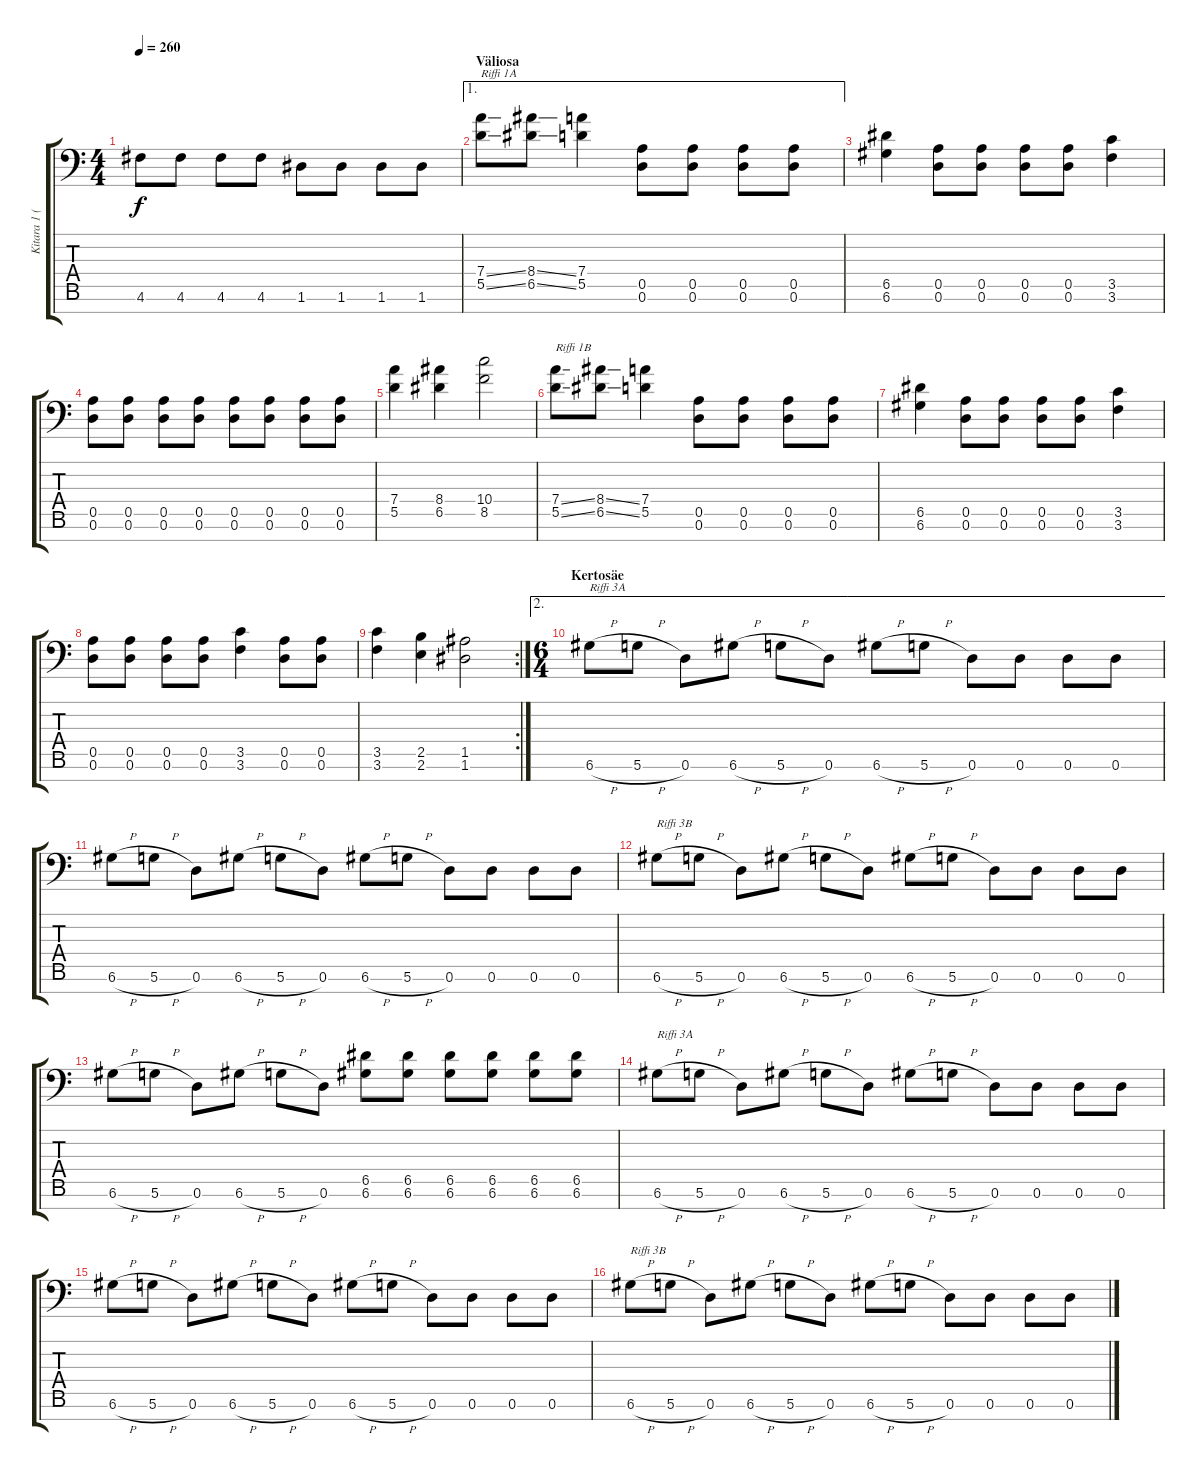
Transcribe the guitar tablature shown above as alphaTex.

\track ("Kitara 1 (Kuisma)" "Kitara 1 (") {instrument distortionguitar}
\staff {score tabs}
\tuning (E4 B3 G3 D3 A2 D2 A1) {hide}
\ts (4 4)
\tempo 260
\clef f4
\ks c
4.6.8{dy f} 4.6.8 4.6.8 4.6.8 1.6.8 1.6.8 1.6.8 1.6.8 |
\ae 1
\section ("" "Väliosa")
(7.4{ss} 5.5{ss}).8{txt "Riffi 1A"} (8.4{ss} 6.5{ss}).8 (7.4 5.5).4 (0.5 0.6).8 (0.5 0.6).8 (0.5 0.6).8 (0.5 0.6).8 |
(6.5 6.6).4 (0.5 0.6).8 (0.5 0.6).8 (0.5 0.6).8 (0.5 0.6).8 (3.5 3.6).4 |
(0.5 0.6).8 (0.5 0.6).8 (0.5 0.6).8 (0.5 0.6).8 (0.5 0.6).8 (0.5 0.6).8 (0.5 0.6).8 (0.5 0.6).8 |
(7.4 5.5).4 (8.4 6.5).4 (10.4 8.5).2 |
(7.4{ss} 5.5{ss}).8{txt "Riffi 1B"} (8.4{ss} 6.5{ss}).8 (7.4 5.5).4 (0.5 0.6).8 (0.5 0.6).8 (0.5 0.6).8 (0.5 0.6).8 |
(6.5 6.6).4 (0.5 0.6).8 (0.5 0.6).8 (0.5 0.6).8 (0.5 0.6).8 (3.5 3.6).4 |
(0.5 0.6).8 (0.5 0.6).8 (0.5 0.6).8 (0.5 0.6).8 (3.5 3.6).4 (0.5 0.6).8 (0.5 0.6).8 |
\rc 2
(3.5 3.6).4 (2.5 2.6).4 (1.5 1.6).2 |
\ae 2
\ts (6 4)
\section ("" "Kertosäe")
6.6{h}.8{txt "Riffi 3A"} 5.6{h}.8 0.6.8 6.6{h}.8 5.6{h}.8 0.6.8 6.6{h}.8 5.6{h}.8 0.6.8 0.6.8 0.6.8 0.6.8 |
6.6{h}.8 5.6{h}.8 0.6.8 6.6{h}.8 5.6{h}.8 0.6.8 6.6{h}.8 5.6{h}.8 0.6.8 0.6.8 0.6.8 0.6.8 |
6.6{h}.8{txt "Riffi 3B"} 5.6{h}.8 0.6.8 6.6{h}.8 5.6{h}.8 0.6.8 6.6{h}.8 5.6{h}.8 0.6.8 0.6.8 0.6.8 0.6.8 |
6.6{h}.8 5.6{h}.8 0.6.8 6.6{h}.8 5.6{h}.8 0.6.8 (6.5 6.6).8 (6.5 6.6).8 (6.5 6.6).8 (6.5 6.6).8 (6.5 6.6).8 (6.5 6.6).8 |
6.6{h}.8{txt "Riffi 3A"} 5.6{h}.8 0.6.8 6.6{h}.8 5.6{h}.8 0.6.8 6.6{h}.8 5.6{h}.8 0.6.8 0.6.8 0.6.8 0.6.8 |
6.6{h}.8 5.6{h}.8 0.6.8 6.6{h}.8 5.6{h}.8 0.6.8 6.6{h}.8 5.6{h}.8 0.6.8 0.6.8 0.6.8 0.6.8 |
6.6{h}.8{txt "Riffi 3B"} 5.6{h}.8 0.6.8 6.6{h}.8 5.6{h}.8 0.6.8 6.6{h}.8 5.6{h}.8 0.6.8 0.6.8 0.6.8 0.6.8
